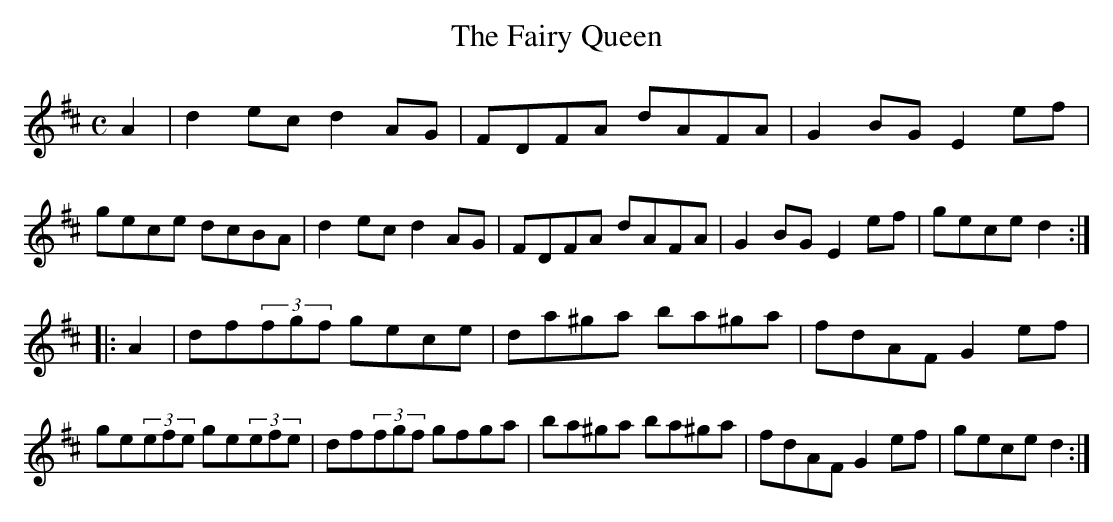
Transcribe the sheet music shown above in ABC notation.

X:1
T:The Fairy Queen
M:C
L:1/8
K:D
A2 \
| d2ec d2AG | FDFA dAFA | G2BG E2ef | gece dcBA \
| d2ec d2AG | FDFA dAFA | G2BG E2ef |gece d2 :|
|: A2 \
| df(3fgf gece | da^ga ba^ga | fdAF G2ef | ge(3efe ge(3efe \
| df(3fgf gfga | ba^ga ba^ga | fdAF G2ef | gece d2 :|
